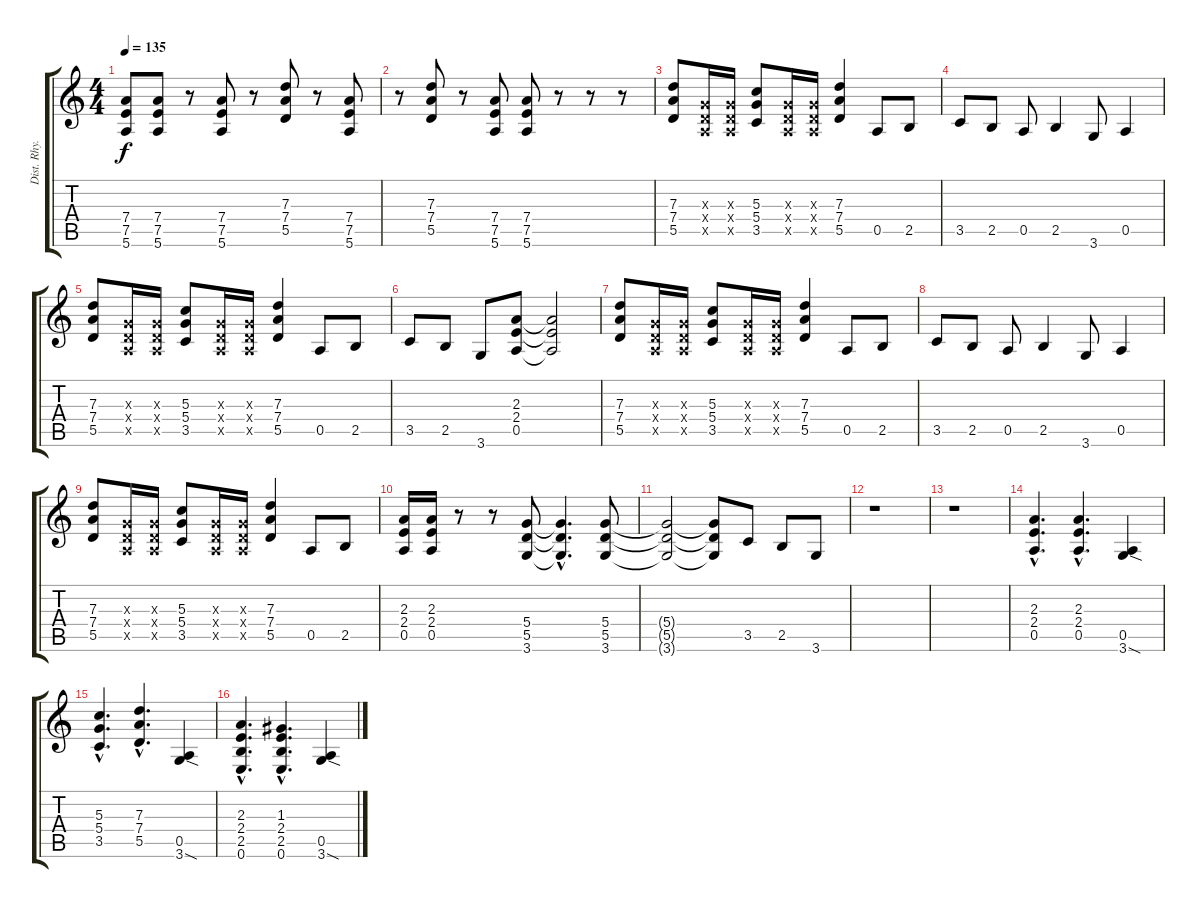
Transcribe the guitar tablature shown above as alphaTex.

\track ("Dist. Rhy. Guitar (Alex Lifeson)" "Dist. Rhy.") {instrument distortionguitar}
\staff {score tabs}
\tuning (E4 B3 G3 D3 A2 E2) {hide}
\ts (4 4)
\tempo 135
\clef g2
\ks c
(7.4 7.5 5.6).8{dy f} (7.4 7.5 5.6).8 r.8 (7.4 7.5 5.6).8 r.8 (7.3 7.4 5.5).8 r.8 (7.4 7.5 5.6).8 |
r.8 (7.3 7.4 5.5).8 r.8 (7.4 7.5 5.6).8 (7.4 7.5 5.6).8 r.8 r.8 r.8 |
(7.3 7.4 5.5).8 (0.3{x} 0.4{x} 0.5{x}).16 (0.3{x} 0.4{x} 0.5{x}).16 (5.3 5.4 3.5).8 (0.3{x} 0.4{x} 0.5{x}).16 (0.3{x} 0.4{x} 0.5{x}).16 (7.3 7.4 5.5).4 0.5.8 2.5.8 |
3.5.8 2.5.8 0.5.8 2.5.4 3.6.8 0.5.4 |
(7.3 7.4 5.5).8 (0.3{x} 0.4{x} 0.5{x}).16 (0.3{x} 0.4{x} 0.5{x}).16 (5.3 5.4 3.5).8 (0.3{x} 0.4{x} 0.5{x}).16 (0.3{x} 0.4{x} 0.5{x}).16 (7.3 7.4 5.5).4 0.5.8 2.5.8 |
3.5.8 2.5.8 3.6.8 (2.3 2.4 0.5).8 (2.3{t} 2.4{t} 0.5{t}).2 |
(7.3 7.4 5.5).8 (0.3{x} 0.4{x} 0.5{x}).16 (0.3{x} 0.4{x} 0.5{x}).16 (5.3 5.4 3.5).8 (0.3{x} 0.4{x} 0.5{x}).16 (0.3{x} 0.4{x} 0.5{x}).16 (7.3 7.4 5.5).4 0.5.8 2.5.8 |
3.5.8 2.5.8 0.5.8 2.5.4 3.6.8 0.5.4 |
(7.3 7.4 5.5).8 (0.3{x} 0.4{x} 0.5{x}).16 (0.3{x} 0.4{x} 0.5{x}).16 (5.3 5.4 3.5).8 (0.3{x} 0.4{x} 0.5{x}).16 (0.3{x} 0.4{x} 0.5{x}).16 (7.3 7.4 5.5).4 0.5.8 2.5.8 |
(2.3 2.4 0.5).16 (2.3 2.4 0.5).16 r.8 r.8 (5.4 5.5 3.6).8 (5.4{hac t} 5.5{hac t} 3.6{hac t}).4{d} (5.4 5.5 3.6).8 |
(5.4{t} 5.5{t} 3.6{t}).2 (5.4{t} 5.5{t} 3.6{t}).8 3.5.8 2.5.8 3.6.8 |
r.1 |
r.1 |
(2.3{hac} 2.4{hac} 0.5{hac}).4{d volume 11} (2.3{hac} 2.4{hac} 0.5{hac}).4{d} (0.5 3.6{sod}).4 |
(5.3{hac} 5.4{hac} 3.5{hac}).4{d} (7.3{hac} 7.4{hac} 5.5{hac}).4{d} (0.5 3.6{sod}).4 |
(2.3{hac} 2.4{hac} 2.5{hac} 0.6{hac}).4{d} (1.3{hac} 2.4{hac} 2.5{hac} 0.6{hac}).4{d} (0.5 3.6{sod}).4
